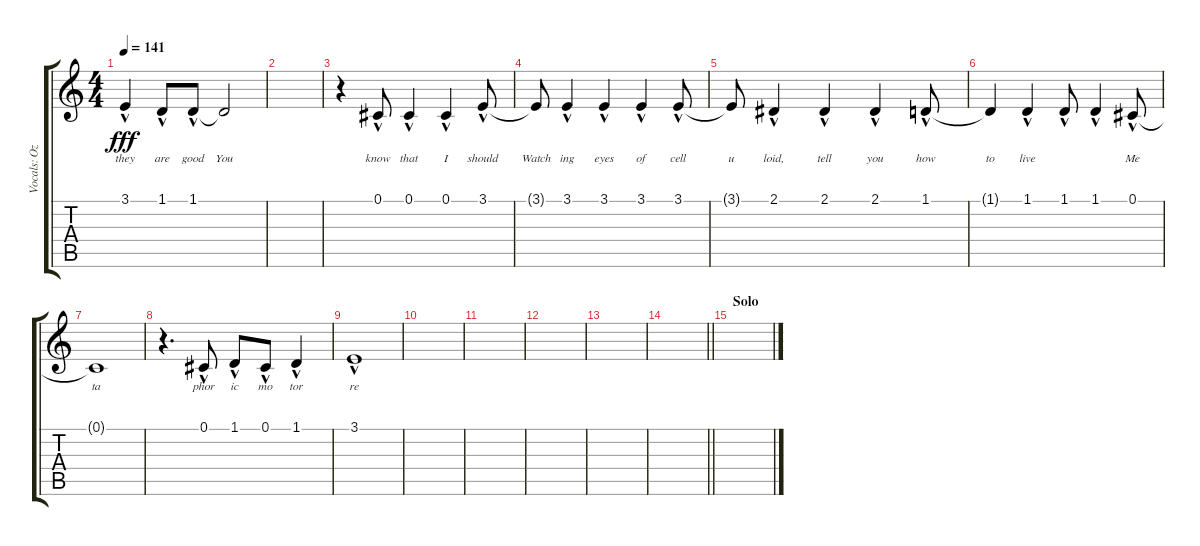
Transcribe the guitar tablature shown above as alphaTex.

\track ("Vocals: Ozzy" "Vocals: Oz") {instrument lead2sawtooth}
\staff {score tabs}
\tuning (Db4 Ab3 E3 B2 Gb2 Db2) {hide}
\ts (4 4)
\tempo 141
\clef g2
\ks c
3.1{hac}.4{lyrics (0 "they") lyrics (1 "") lyrics (2 "") lyrics (3 "") lyrics (4 "") dy fff} 1.1{hac}.8{lyrics (0 "are") lyrics (1 "") lyrics (2 "") lyrics (3 "") lyrics (4 "")} 1.1{hac}.8{lyrics (0 "good") lyrics (1 "") lyrics (2 "") lyrics (3 "") lyrics (4 "")} 1.1{t}.2{lyrics (0 "You") lyrics (1 "") lyrics (2 "") lyrics (3 "") lyrics (4 "")} |
|
r.4 0.1{hac}.8{lyrics (0 "know") lyrics (1 "") lyrics (2 "") lyrics (3 "") lyrics (4 "")} 0.1{hac}.4{lyrics (0 "that") lyrics (1 "") lyrics (2 "") lyrics (3 "") lyrics (4 "")} 0.1{hac}.4{lyrics (0 "I") lyrics (1 "") lyrics (2 "") lyrics (3 "") lyrics (4 "")} 3.1{hac}.8{lyrics (0 "should") lyrics (1 "") lyrics (2 "") lyrics (3 "") lyrics (4 "")} |
3.1{t}.8{lyrics (0 "Watch") lyrics (1 "") lyrics (2 "") lyrics (3 "") lyrics (4 "")} 3.1{hac}.4{lyrics (0 "ing") lyrics (1 "") lyrics (2 "") lyrics (3 "") lyrics (4 "")} 3.1{hac}.4{lyrics (0 "eyes") lyrics (1 "") lyrics (2 "") lyrics (3 "") lyrics (4 "")} 3.1{hac}.4{lyrics (0 "of") lyrics (1 "") lyrics (2 "") lyrics (3 "") lyrics (4 "")} 3.1{hac}.8{lyrics (0 "cell") lyrics (1 "") lyrics (2 "") lyrics (3 "") lyrics (4 "")} |
3.1{t}.8{lyrics (0 "u") lyrics (1 "") lyrics (2 "") lyrics (3 "") lyrics (4 "")} 2.1{hac}.4{lyrics (0 "loid,") lyrics (1 "") lyrics (2 "") lyrics (3 "") lyrics (4 "")} 2.1{hac}.4{lyrics (0 "tell") lyrics (1 "") lyrics (2 "") lyrics (3 "") lyrics (4 "")} 2.1{hac}.4{lyrics (0 "you") lyrics (1 "") lyrics (2 "") lyrics (3 "") lyrics (4 "")} 1.1{hac}.8{lyrics (0 "how") lyrics (1 "") lyrics (2 "") lyrics (3 "") lyrics (4 "")} |
1.1{t}.4{lyrics (0 "to") lyrics (1 "") lyrics (2 "") lyrics (3 "") lyrics (4 "")} 1.1{hac}.4{lyrics (0 "live") lyrics (1 "") lyrics (2 "") lyrics (3 "") lyrics (4 "")} 1.1{hac}.8{lyrics (0 "") lyrics (1 "") lyrics (2 "") lyrics (3 "") lyrics (4 "")} 1.1{hac}.4{lyrics (0 "") lyrics (1 "") lyrics (2 "") lyrics (3 "") lyrics (4 "")} 0.1{hac}.8{lyrics (0 "Me") lyrics (1 "") lyrics (2 "") lyrics (3 "") lyrics (4 "")} |
0.1{t}.1{lyrics (0 "ta") lyrics (1 "") lyrics (2 "") lyrics (3 "") lyrics (4 "")} |
r.4{d} 0.1{hac}.8{lyrics (0 "phor") lyrics (1 "") lyrics (2 "") lyrics (3 "") lyrics (4 "")} 1.1{hac}.8{lyrics (0 "ic") lyrics (1 "") lyrics (2 "") lyrics (3 "") lyrics (4 "")} 0.1{hac}.8{lyrics (0 "mo") lyrics (1 "") lyrics (2 "") lyrics (3 "") lyrics (4 "")} 1.1{hac}.4{lyrics (0 "tor") lyrics (1 "") lyrics (2 "") lyrics (3 "") lyrics (4 "")} |
3.1{hac}.1{lyrics (0 "re") lyrics (1 "") lyrics (2 "") lyrics (3 "") lyrics (4 "")} |
|
|
|
|
\barLineRight lightlight
|
\section ("" "Solo")
